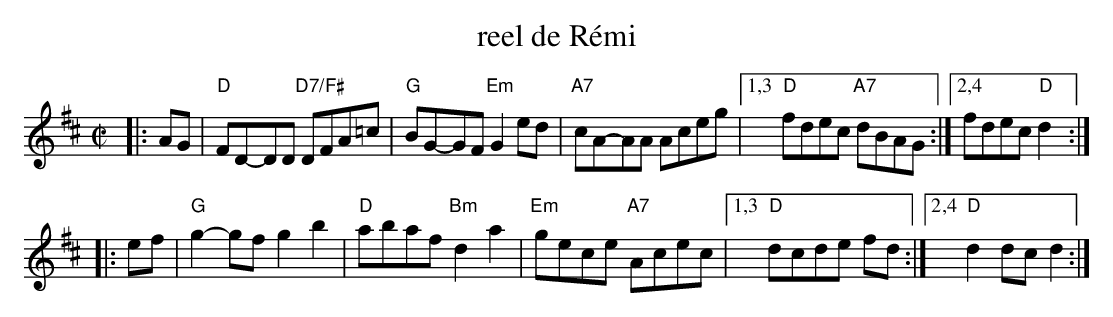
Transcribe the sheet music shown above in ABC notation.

X:1
T: reel de R\'emi
M: C|
K: D
|: AG |\
"D"FD-DD "D7/F#"DFA=c | "G"BG-GF  "Em"G2ed | "A7"cA-AA Aceg |\
[1,3 "D"fdec "A7"dBAG :|[2,4 fdec "D"d2 :|
|: ef |\
"G"g2-gf g2b2 | "D"abaf "Bm"d2a2 | "Em"gece "A7"Acec |\
[1,3 "D"dcde fd :|[2,4 "D"d2dc d2 :|
